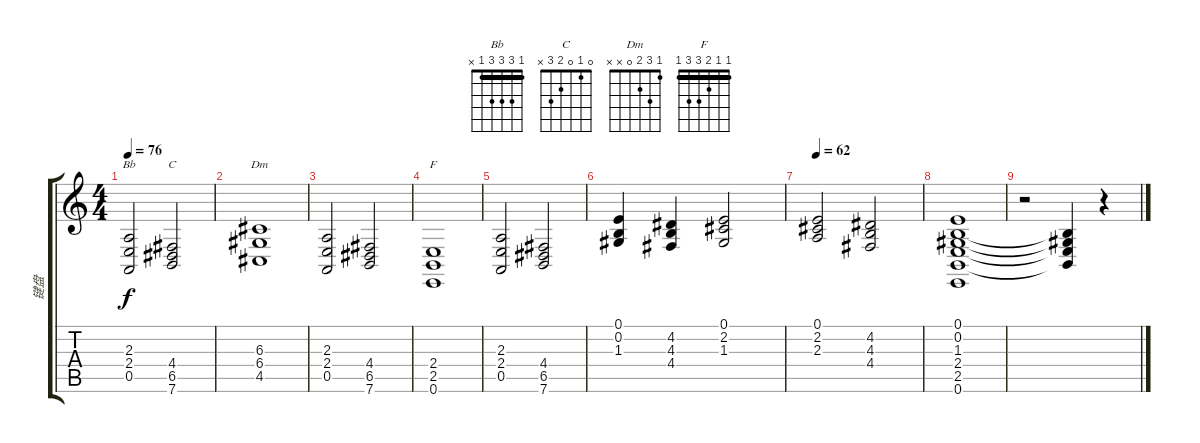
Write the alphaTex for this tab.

\track ("键盘" "键盘") {instrument pad8sweep}
\staff {score tabs}
\tuning (E4 B3 G3 D3 A2 E2) {hide}
\chord ("Bb" 1 3 3 3 1 x) {barre 1}
\chord ("C" 0 1 0 2 3 x)
\chord ("Dm" 1 3 2 0 x x)
\chord ("F" 1 1 2 3 3 1) {barre 1}
\ts (4 4)
\tempo 76
\clef g2
\ks c
(2.3 2.4 0.5).2{ch "Bb" dy f} (4.4 6.5 7.6).2{ch "C"} |
(6.3 6.4 4.5).1{ch "Dm"} |
(2.3 2.4 0.5).2 (4.4 6.5 7.6).2 |
(2.4 2.5 0.6).1{ch "F"} |
(2.3 2.4 0.5).2 (4.4 6.5 7.6).2 |
(0.1 0.2 1.3).4 (4.2 4.3 4.4).4 (0.1 2.2 1.3).2 |
\tempo 62
(0.1 2.2 2.3).2 (4.2 4.3 4.4).2 |
(0.1 0.2 1.3 2.4 2.5 0.6).1 |
r.2 (0.2{t} 1.3{t} 2.4{t} 2.5{t}).4 r.4
